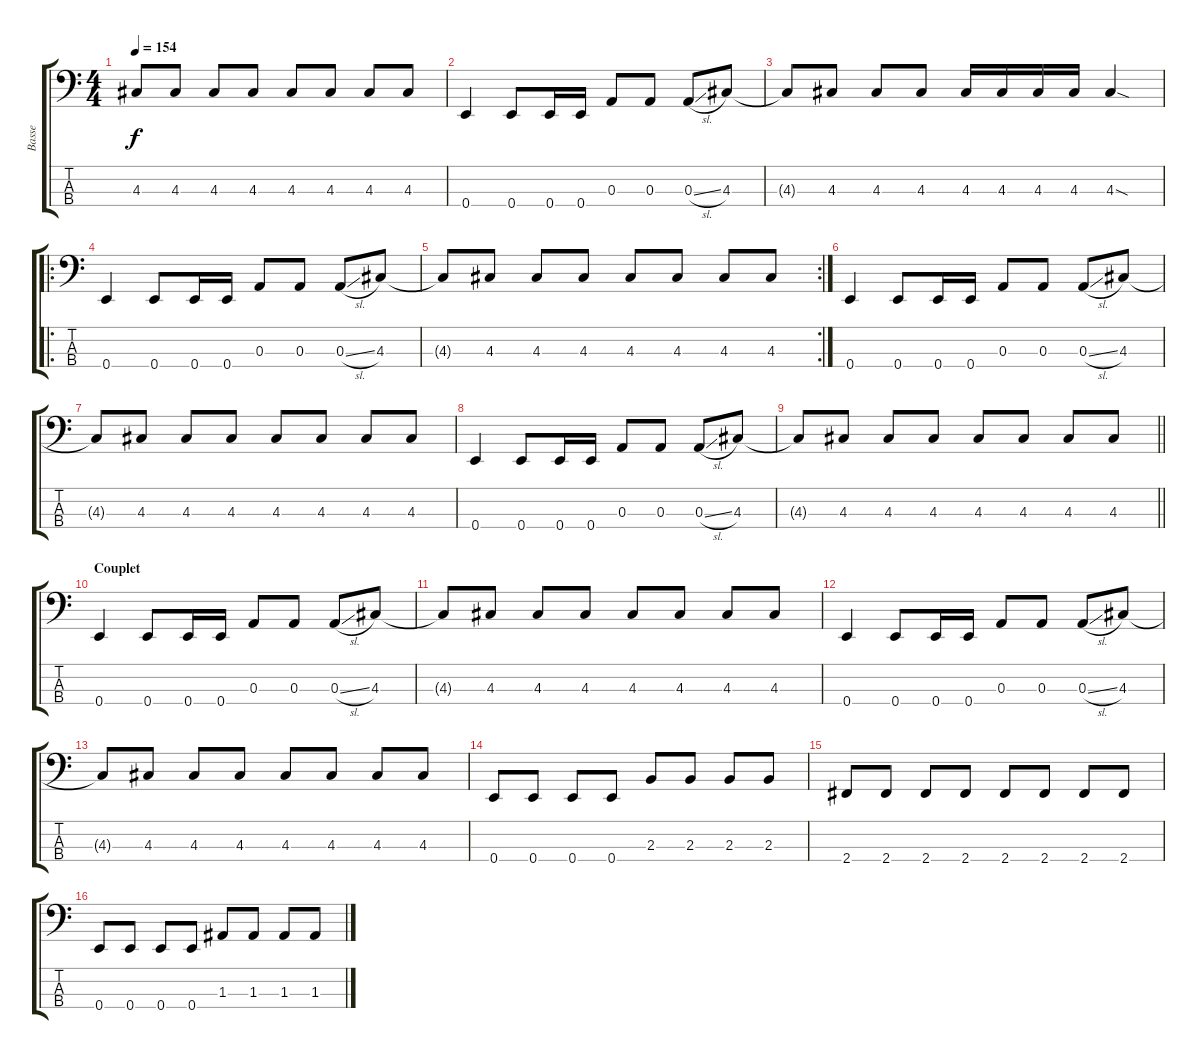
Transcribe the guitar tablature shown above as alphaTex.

\track ("Basse" "Basse") {instrument electricbasspick}
\staff {score tabs}
\tuning (G2 D2 A1 E1) {hide}
\ts (4 4)
\tempo 154
\clef f4
\ks c
4.3{t}.8{dy f} 4.3.8 4.3.8 4.3.8 4.3.8 4.3.8 4.3.8 4.3.8 |
0.4.4 0.4.8 0.4.16 0.4.16 0.3.8 0.3.8 0.3{sl}.8 4.3.8 |
4.3{t}.8 4.3.8 4.3.8 4.3.8 4.3.16 4.3.16 4.3.16 4.3.16 4.3{sod}.4 |
\ro
0.4.4 0.4.8 0.4.16 0.4.16 0.3.8 0.3.8 0.3{sl}.8 4.3.8 |
\rc 2
4.3{t}.8 4.3.8 4.3.8 4.3.8 4.3.8 4.3.8 4.3.8 4.3.8 |
0.4.4 0.4.8 0.4.16 0.4.16 0.3.8 0.3.8 0.3{sl}.8 4.3.8 |
4.3{t}.8 4.3.8 4.3.8 4.3.8 4.3.8 4.3.8 4.3.8 4.3.8 |
0.4.4 0.4.8 0.4.16 0.4.16 0.3.8 0.3.8 0.3{sl}.8 4.3.8 |
\barLineRight lightlight
4.3{t}.8 4.3.8 4.3.8 4.3.8 4.3.8 4.3.8 4.3.8 4.3.8 |
\section ("" "Couplet")
0.4.4 0.4.8 0.4.16 0.4.16 0.3.8 0.3.8 0.3{sl}.8 4.3.8 |
4.3{t}.8 4.3.8 4.3.8 4.3.8 4.3.8 4.3.8 4.3.8 4.3.8 |
0.4.4 0.4.8 0.4.16 0.4.16 0.3.8 0.3.8 0.3{sl}.8 4.3.8 |
4.3{t}.8 4.3.8 4.3.8 4.3.8 4.3.8 4.3.8 4.3.8 4.3.8 |
0.4.8 0.4.8 0.4.8 0.4.8 2.3.8 2.3.8 2.3.8 2.3.8 |
2.4.8 2.4.8 2.4.8 2.4.8 2.4.8 2.4.8 2.4.8 2.4.8 |
0.4.8 0.4.8 0.4.8 0.4.8 1.3.8 1.3.8 1.3.8 1.3.8
